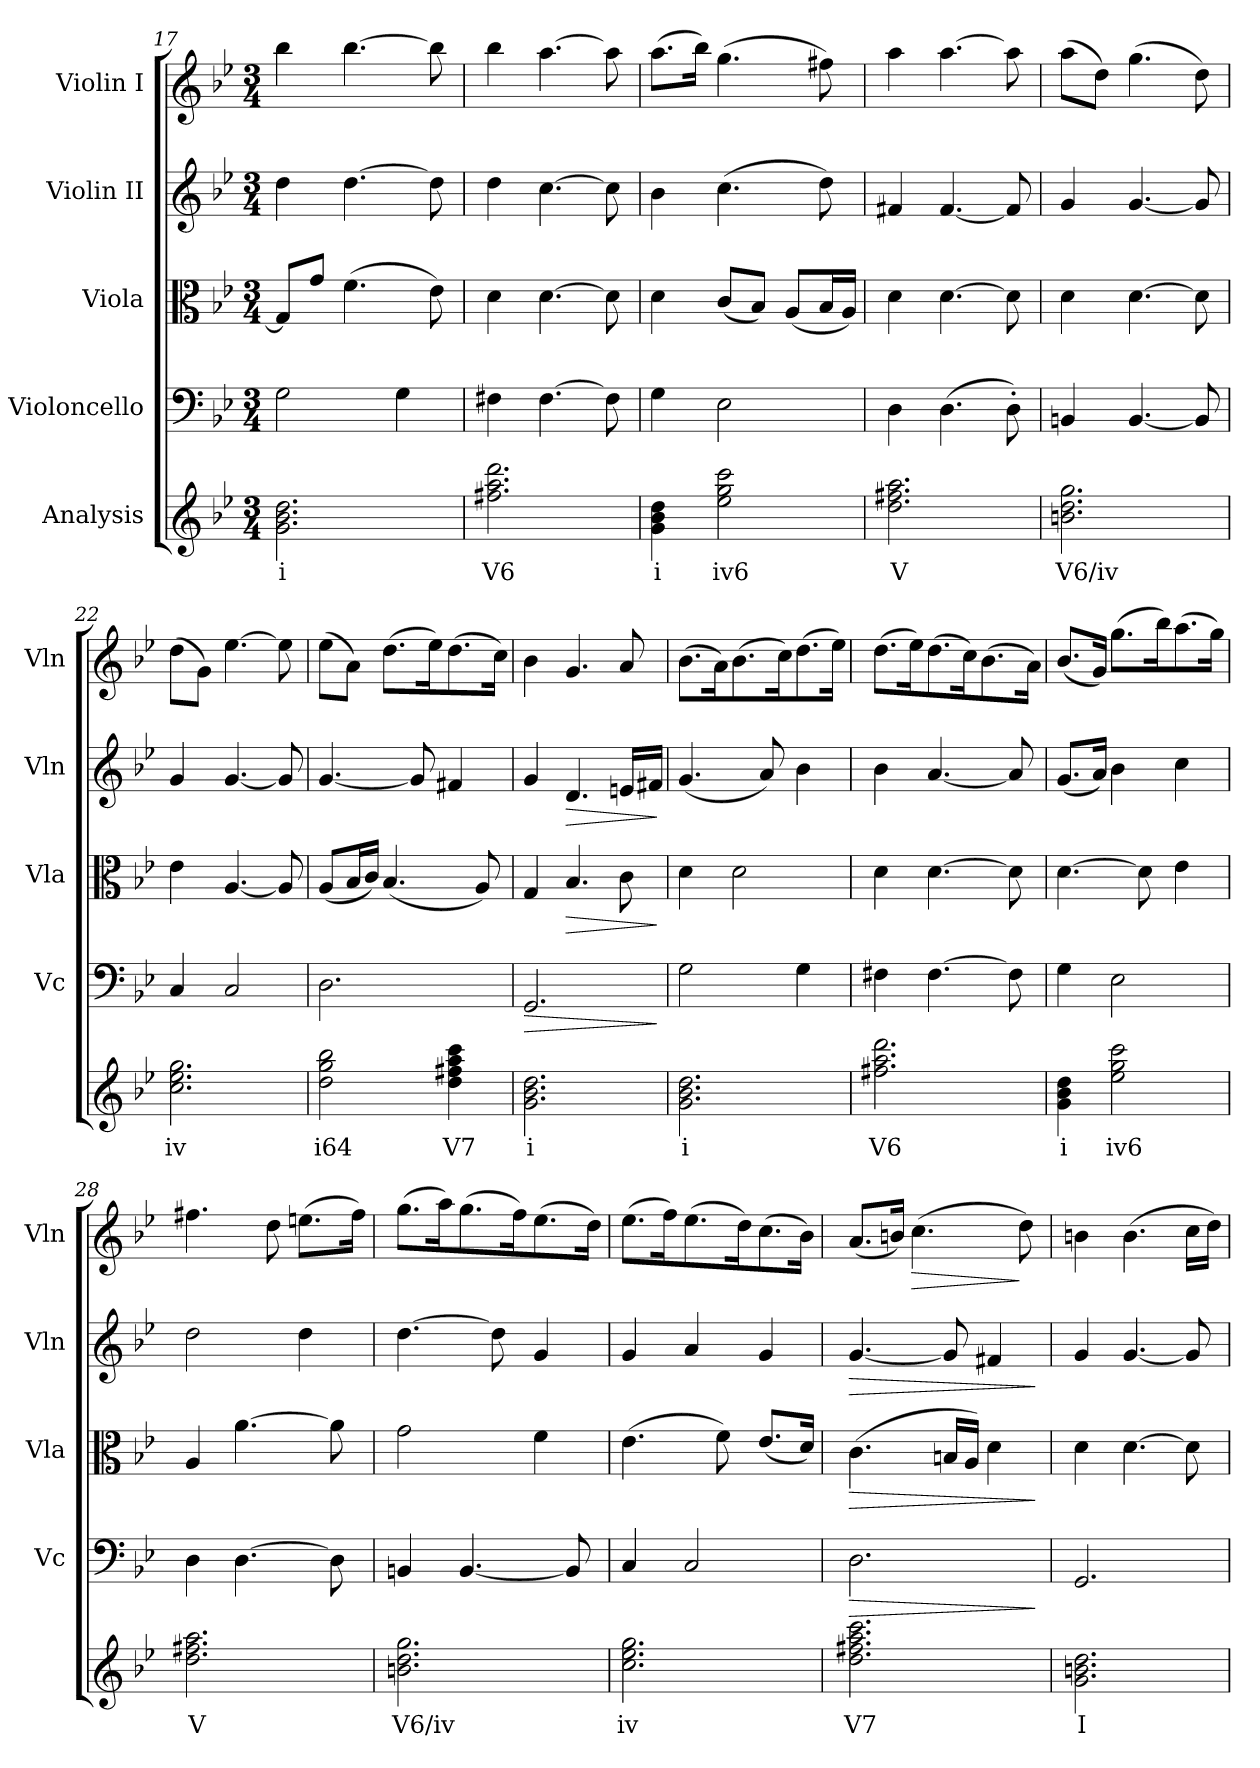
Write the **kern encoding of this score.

**kern	**text	**kern	**dynam	**kern	**dynam	**kern	**dynam	**kern	**dynam
*part5	*part5	*part4	*part4	*part3	*part3	*part2	*part2	*part1	*part1
*staff5	*staff5	*staff4	*staff4	*staff3	*staff3	*staff2	*staff2	*staff1	*staff1
*I"Analysis	*	*I"Violoncello	*	*I"Viola	*	*I"Violin II	*	*I"Violin I	*
*	*	*I'Vc	*	*I'Vla	*	*I'Vln	*	*I'Vln	*
!!LO:LB:g=z
*	*	*clefF4	*	*clefC3	*	*clefG2	*	*clefG2	*
*k[b-e-]	*	*k[b-e-]	*	*k[b-e-]	*	*k[b-e-]	*	*k[b-e-]	*
*M3/4	*	*M3/4	*	*M3/4	*	*M3/4	*	*M3/4	*
=17	=17	=17	=17	=17	=17	=17	=17	=17	=17
2.g 2.b- 2.dd	i	2G\	.	8G/L]	.	4dd\	.	4bb-\	.
.	.	.	.	8g/J	.	.	.	.	.
.	.	.	.	(>4.f\	.	[4.dd\	.	[4.bb-\	.
.	.	4G\	.	.	.	.	.	.	.
.	.	.	.	8e-\)	.	8dd\]	.	8bb-\]	.
=18	=18	=18	=18	=18	=18	=18	=18	=18	=18
2.ff#X 2.aa 2.ddd	V6	4F#X\	.	4d\	.	4dd\	.	4bb-\	.
.	.	[4.F#\	.	[4.d\	.	[4.cc\	.	[4.aa\	.
.	.	8F#\]	.	8d\]	.	8cc\]	.	8aa\]	.
=19	=19	=19	=19	=19	=19	=19	=19	=19	=19
4g 4b- 4dd	i	4G\	.	4d\	.	4b-\	.	(>8.aa\L	.
.	.	.	.	.	.	.	.	16bb-\Jk)	.
2ee- 2gg 2ccc	iv6	2E-\	.	(<8c/L	.	(>4.cc\	.	(>4.gg\	.
.	.	.	.	8B-/J)	.	.	.	.	.
.	.	.	.	(<8A/L	.	.	.	.	.
.	.	.	.	16B-/L	.	8dd\)	.	8ff#X\)	.
.	.	.	.	16A/JJ)	.	.	.	.	.
=20	=20	=20	=20	=20	=20	=20	=20	=20	=20
2.dd 2.ff#X 2.aa	V	4D\	.	4d\	.	4f#X/	.	4aa\	.
.	.	(>4.D\	.	[4.d\	.	[4.f#/	.	[4.aa\	.
.	.	8D'\)	.	8d\]	.	8f#/]	.	8aa\]	.
!!LO:LB:g=z
=21	=21	=21	=21	=21	=21	=21	=21	=21	=21
2.bn 2.dd 2.gg	V6/iv	4BBn/	.	4d\	.	4g/	.	(>8aa\L	.
.	.	.	.	.	.	.	.	8dd\J)	.
.	.	[4.BB/	.	[4.d\	.	[4.g/	.	(>4.gg\	.
.	.	8BB/]	.	8d\]	.	8g/]	.	8dd\)	.
=22	=22	=22	=22	=22	=22	=22	=22	=22	=22
2.cc 2.ee- 2.gg	iv	4C/	.	4e-\	.	4g/	.	(>8dd\L	.
.	.	.	.	.	.	.	.	8g\J)	.
.	.	2C/	.	[4.A/	.	[4.g/	.	[4.ee-\	.
.	.	.	.	8A/]	.	8g/]	.	8ee-\]	.
=23	=23	=23	=23	=23	=23	=23	=23	=23	=23
2dd 2gg 2bb-	i64	2.D\	.	(<8A/L	.	[4.g/	.	(>8ee-\L	.
.	.	.	.	16B-/L	.	.	.	8a\J)	.
.	.	.	.	16c/JJ)	.	.	.	.	.
.	.	.	.	(<4.B-/	.	.	.	(>8.dd\L	.
.	.	.	.	.	.	8g/]	.	.	.
.	.	.	.	.	.	.	.	16ee-\K)	.
4dd 4ff#X 4aa 4ccc	V7	.	.	.	.	4f#X/	.	(>8.dd\	.
.	.	.	.	8A/)	.	.	.	.	.
.	.	.	.	.	.	.	.	16cc\Jk)	.
=24	=24	=24	=24	=24	=24	=24	=24	=24	=24
!	!	!	!LO:HP:b	!	!	!	!	!	!
2.g 2.b- 2.dd	i	2.GG/	>	4G/	.	4g/	.	4b-\	.
!	!	!	!	!	!LO:HP:b	!	!LO:HP:b	!	!
.	.	.	.	4.B-/	>	4.d/	>	4.g/	.
.	.	.	.	8c\	.	16en/LL	.	8a/	.
.	.	.	.	.	.	16f#X/JJ	.	.	.
.	.	.	]	.	]	.	]	.	.
!!LO:PB:g=z
=25	=25	=25	=25	=25	=25	=25	=25	=25	=25
2.g 2.b- 2.dd	i	2G\	.	4d\	.	(<4.g/	.	(>8.b-\L	.
.	.	.	.	.	.	.	.	16a\K)	.
.	.	.	.	2d\	.	.	.	(>8.b-\	.
.	.	.	.	.	.	8a/)	.	.	.
.	.	.	.	.	.	.	.	16cc\K)	.
.	.	4G\	.	.	.	4b-\	.	(>8.dd\	.
.	.	.	.	.	.	.	.	16ee-\Jk)	.
=26	=26	=26	=26	=26	=26	=26	=26	=26	=26
2.ff#X 2.aa 2.ddd	V6	4F#X\	.	4d\	.	4b-\	.	(>8.dd\L	.
.	.	.	.	.	.	.	.	16ee-\K)	.
.	.	[4.F#\	.	[4.d\	.	[4.a/	.	(>8.dd\	.
.	.	.	.	.	.	.	.	16cc\K)	.
.	.	.	.	.	.	.	.	(>8.b-\	.
.	.	8F#\]	.	8d\]	.	8a/]	.	.	.
.	.	.	.	.	.	.	.	16a\Jk)	.
=27	=27	=27	=27	=27	=27	=27	=27	=27	=27
4g 4b- 4dd	i	4G\	.	[4.d\	.	(<8.g/L	.	(<8.b-/L	.
.	.	.	.	.	.	16a/Jk)	.	16g/Jk)	.
2ee- 2gg 2ccc	iv6	2E-\	.	.	.	4b-\	.	(>8.gg\L	.
.	.	.	.	8d\]	.	.	.	.	.
.	.	.	.	.	.	.	.	16bb-\K)	.
.	.	.	.	4e-\	.	4cc\	.	(>8.aa\	.
.	.	.	.	.	.	.	.	16gg\Jk)	.
=28	=28	=28	=28	=28	=28	=28	=28	=28	=28
2.dd 2.ff#X 2.aa	V	4D\	.	4A/	.	2dd\	.	4.ff#X\	.
.	.	[4.D\	.	[4.a\	.	.	.	.	.
.	.	.	.	.	.	.	.	8dd\	.
.	.	.	.	.	.	4dd\	.	(>8.een\L	.
.	.	8D\]	.	8a\]	.	.	.	.	.
.	.	.	.	.	.	.	.	16ff#\Jk)	.
!!LO:LB:g=z
=29	=29	=29	=29	=29	=29	=29	=29	=29	=29
2.bn 2.dd 2.gg	V6/iv	4BBn/	.	2g\	.	[4.dd\	.	(>8.gg\L	.
.	.	.	.	.	.	.	.	16aa\K)	.
.	.	[4.BB/	.	.	.	.	.	(>8.gg\	.
.	.	.	.	.	.	8dd\]	.	.	.
.	.	.	.	.	.	.	.	16ff\K)	.
.	.	.	.	4f\	.	4g/	.	(>8.ee-\	.
.	.	8BB/]	.	.	.	.	.	.	.
.	.	.	.	.	.	.	.	16dd\Jk)	.
=30	=30	=30	=30	=30	=30	=30	=30	=30	=30
2.cc 2.ee- 2.gg	iv	4C/	.	(>4.e-\	.	4g/	.	(>8.ee-\L	.
.	.	.	.	.	.	.	.	16ff\K)	.
.	.	2C/	.	.	.	4a/	.	(>8.ee-\	.
.	.	.	.	8f\)	.	.	.	.	.
.	.	.	.	.	.	.	.	16dd\K)	.
.	.	.	.	(<8.e-/L	.	4g/	.	(>8.cc\	.
.	.	.	.	16d/Jk)	.	.	.	16b-\Jk)	.
=31	=31	=31	=31	=31	=31	=31	=31	=31	=31
!	!	!	!LO:HP:b	!	!LO:HP:b	!	!LO:HP:b	!	!
2.dd 2.ff#X 2.aa 2.ccc	V7	2.D\	>	(>4.c\	>	[4.g/	>	(<8.a/L	.
.	.	.	.	.	.	.	.	16bn/Jk)	.
!	!	!	!	!	!	!	!	!	!LO:HP:b
.	.	.	.	.	.	.	.	(>4.cc\	>
.	.	.	.	16Bn/LL	.	8g/]	.	.	.
.	.	.	.	16A/JJ)	.	.	.	.	.
.	.	.	.	4d\	.	4f#X/	.	.	.
.	.	.	.	.	.	.	.	8dd\)	]
.	.	.	]	.	]	.	]	.	.
=32	=32	=32	=32	=32	=32	=32	=32	=32	=32
2.g 2.bn 2.dd	I	2.GG/	.	4d\	.	4g/	.	4bn\	.
.	.	.	.	[4.d\	.	[4.g/	.	(>4.b\	.
.	.	.	.	8d\]	.	8g/]	.	16cc\LL	.
.	.	.	.	.	.	.	.	16dd\JJ)	.
=	=	=	=	=	=	=	=	=	=
*-	*-	*-	*-	*-	*-	*-	*-	*-	*-
